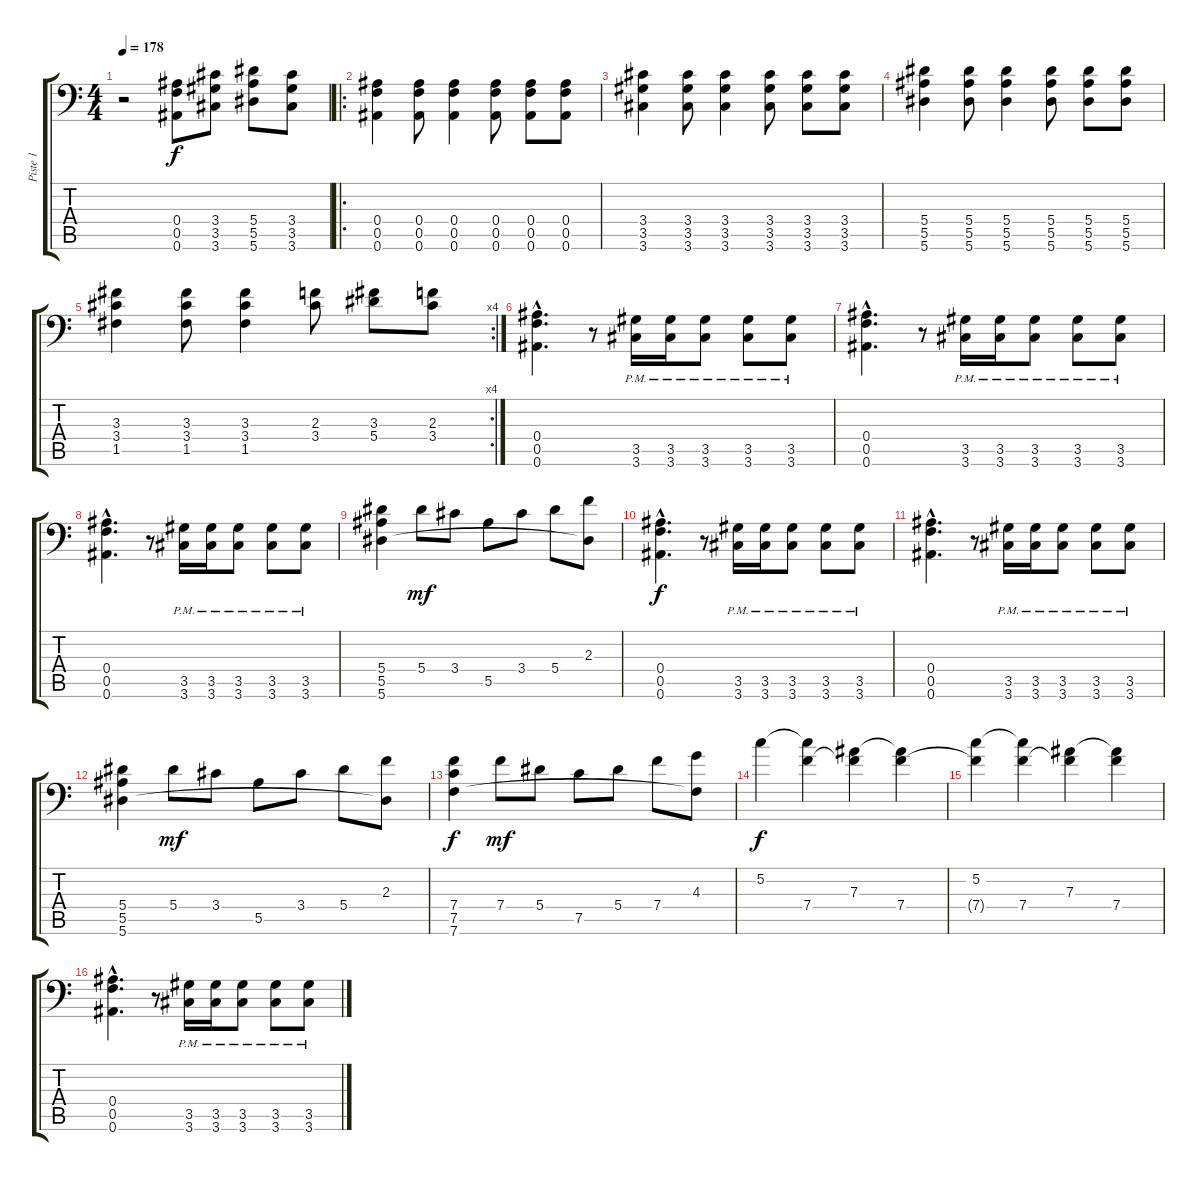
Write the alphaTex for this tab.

\track ("Piste 1" "Piste 1") {instrument distortionguitar}
\staff {score tabs}
\tuning (C4 G3 Eb3 Bb2 F2 Bb1) {hide}
\ts (4 4)
\tempo 178
\clef f4
\ks c
r.2{dy f instrument distortionguitar} (0.4 0.5 0.6).8 (3.4 3.5 3.6).8 (5.4 5.5 5.6).8 (3.4 3.5 3.6).8 |
\ro
(0.4 0.5 0.6).4 (0.4 0.5 0.6).8 (0.4 0.5 0.6).4 (0.4 0.5 0.6).8 (0.4 0.5 0.6).8 (0.4 0.5 0.6).8 |
(3.4 3.5 3.6).4 (3.4 3.5 3.6).8 (3.4 3.5 3.6).4 (3.4 3.5 3.6).8 (3.4 3.5 3.6).8 (3.4 3.5 3.6).8 |
(5.4 5.5 5.6).4 (5.4 5.5 5.6).8 (5.4 5.5 5.6).4 (5.4 5.5 5.6).8 (5.4 5.5 5.6).8 (5.4 5.5 5.6).8 |
\rc 4
(3.3 3.4 1.5).4 (3.3 3.4 1.5).8 (3.3 3.4 1.5).4 (2.3 3.4).8 (3.3 5.4).8 (2.3 3.4).8 |
(0.4{hac} 0.5{hac} 0.6{hac}).4{d} r.8 (3.5{pm} 3.6).16 (3.5{pm} 3.6).16 (3.5{pm} 3.6).8 (3.5{pm} 3.6).8 (3.5{pm} 3.6).8 |
(0.4{hac} 0.5{hac} 0.6{hac}).4{d} r.8 (3.5{pm} 3.6).16 (3.5{pm} 3.6).16 (3.5{pm} 3.6).8 (3.5{pm} 3.6).8 (3.5{pm} 3.6).8 |
(0.4{hac} 0.5{hac} 0.6{hac}).4{d} r.8 (3.5{pm} 3.6).16 (3.5{pm} 3.6).16 (3.5{pm} 3.6).8 (3.5{pm} 3.6).8 (3.5{pm} 3.6).8 |
(5.4 5.5 5.6).4 5.4.8{dy mf} 3.4.8 5.5.8 3.4.8 5.4.8 (2.3 5.6{t}).8 |
(0.4{hac} 0.5{hac} 0.6{hac}).4{d dy f} r.8 (3.5 3.6{pm}).16 (3.5 3.6{pm}).16 (3.5 3.6{pm}).8 (3.5 3.6{pm}).8 (3.5 3.6{pm}).8 |
(0.4{hac} 0.5{hac} 0.6{hac}).4{d} r.8 (3.5{pm} 3.6).16 (3.5{pm} 3.6).16 (3.5{pm} 3.6).8 (3.5{pm} 3.6).8 (3.5{pm} 3.6).8 |
(5.4 5.5 5.6).4 5.4.8{dy mf} 3.4.8 5.5.8 3.4.8 5.4.8 (2.3 5.6{t}).8 |
(7.4 7.5 7.6).4{dy f} 7.4.8{dy mf} 5.4.8 7.5.8 5.4.8 7.4.8 (4.3 7.6{t}).8 |
5.2.4{dy f} (5.2{t} 7.4).4 (7.3 7.4{t}).4 (7.3{t} 7.4).4 |
(5.2 7.4{t}).4 (5.2{t} 7.4).4 (7.3 7.4{t}).4 (7.3{t} 7.4).4 |
(0.4{hac} 0.5{hac} 0.6{hac}).4{d} r.8 (3.5{pm} 3.6).16 (3.5{pm} 3.6).16 (3.5{pm} 3.6).8 (3.5{pm} 3.6).8 (3.5{pm} 3.6).8
